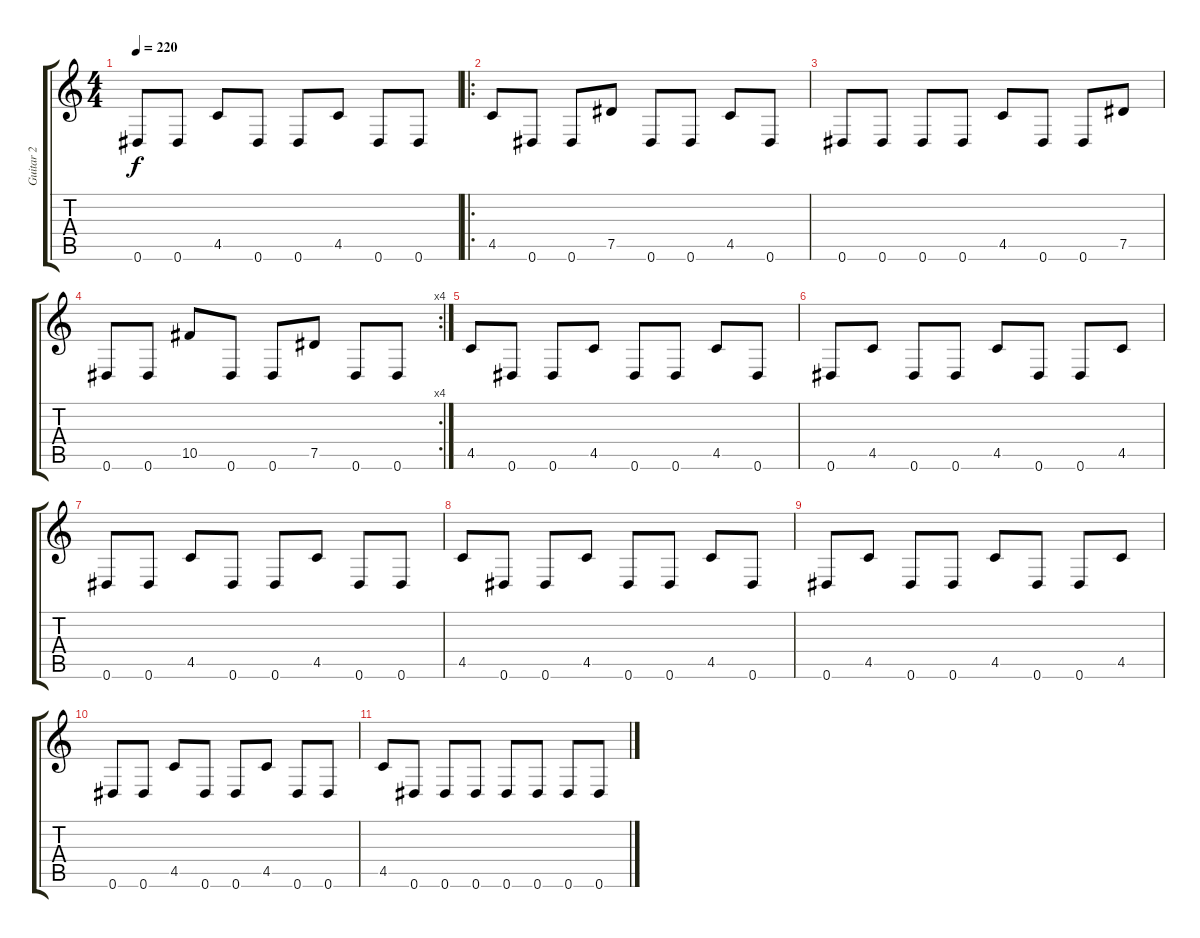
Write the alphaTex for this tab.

\track ("Guitar 2" "Guitar 2") {instrument distortionguitar}
\staff {score tabs}
\tuning (Eb4 Bb3 Gb3 Db3 Ab2 Eb2) {hide}
\ts (4 4)
\tempo 220
\clef g2
\ks c
0.6.8{dy f} 0.6.8 4.5.8 0.6.8 0.6.8 4.5.8 0.6.8 0.6.8 |
\ro
4.5.8 0.6.8 0.6.8 7.5.8 0.6.8 0.6.8 4.5.8 0.6.8 |
0.6.8 0.6.8 0.6.8 0.6.8 4.5.8 0.6.8 0.6.8 7.5.8 |
\rc 4
0.6.8 0.6.8 10.5.8 0.6.8 0.6.8 7.5.8 0.6.8 0.6.8 |
4.5.8 0.6.8 0.6.8 4.5.8 0.6.8 0.6.8 4.5.8 0.6.8 |
0.6.8 4.5.8 0.6.8 0.6.8 4.5.8 0.6.8 0.6.8 4.5.8 |
0.6.8 0.6.8 4.5.8 0.6.8 0.6.8 4.5.8 0.6.8 0.6.8 |
4.5.8 0.6.8 0.6.8 4.5.8 0.6.8 0.6.8 4.5.8 0.6.8 |
0.6.8 4.5.8 0.6.8 0.6.8 4.5.8 0.6.8 0.6.8 4.5.8 |
0.6.8 0.6.8 4.5.8 0.6.8 0.6.8 4.5.8 0.6.8 0.6.8 |
4.5.8 0.6.8 0.6.8 0.6.8 0.6.8 0.6.8 0.6.8 0.6.8
